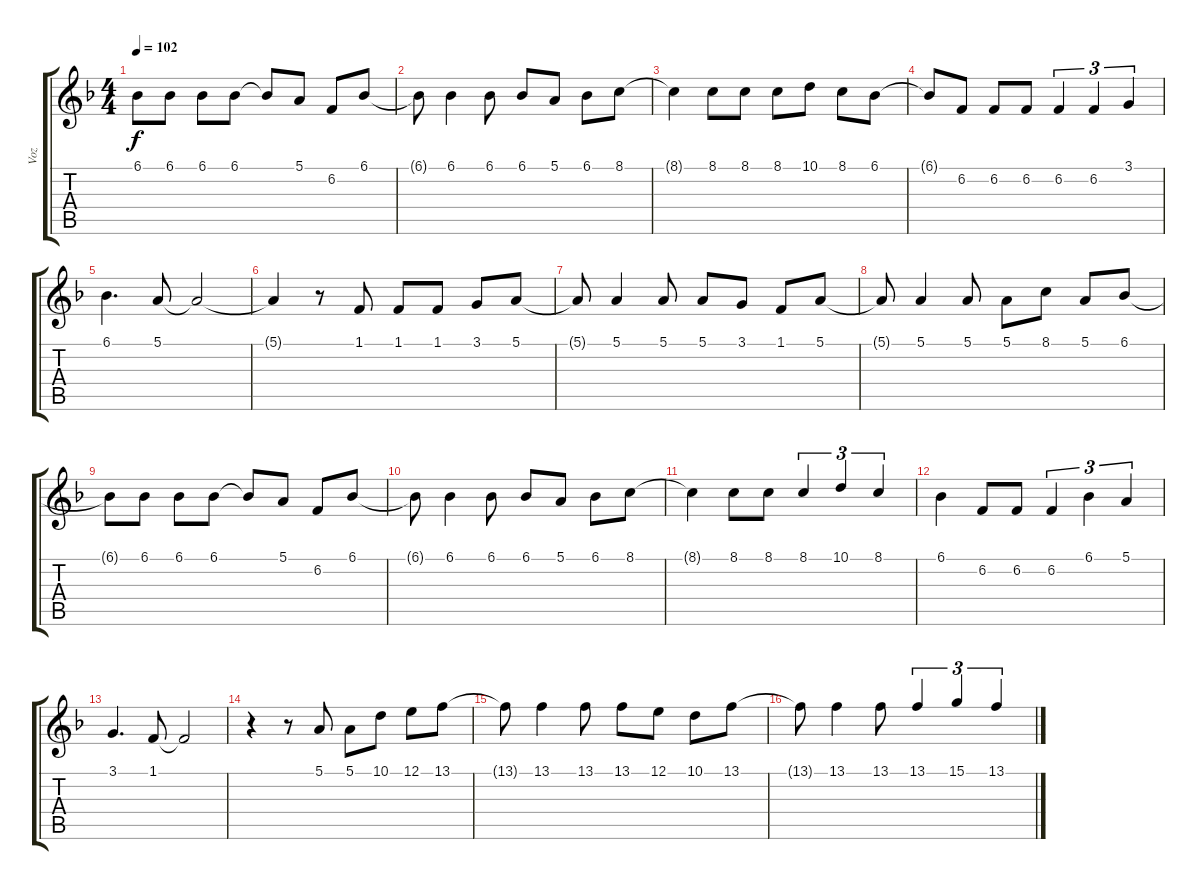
\track ("Voz" "Voz") {instrument lead8bassandlead}
\staff {score tabs}
\tuning (E4 B3 G3 D3 A2 E2) {hide}
\ts (4 4)
\tempo 102
\clef g2
\ks f
6.1{t}.8{dy f} 6.1.8 6.1.8 6.1.8 6.1{t}.8 5.1.8 6.2.8 6.1.8 |
6.1{t}.8 6.1.4 6.1.8 6.1.8 5.1.8 6.1.8 8.1.8 |
8.1{t}.4 8.1.8 8.1.8 8.1.8 10.1.8 8.1.8 6.1.8 |
6.1{t}.8 6.2.8 6.2.8 6.2.8 6.2.4{tu (3 2)} 6.2.4{tu (3 2)} 3.1.4{tu (3 2)} |
6.1.4{d} 5.1.8 5.1{t}.2 |
5.1{t}.4 r.8 1.1.8 1.1.8 1.1.8 3.1.8 5.1.8 |
5.1{t}.8 5.1.4 5.1.8 5.1.8 3.1.8 1.1.8 5.1.8 |
5.1{t}.8 5.1.4 5.1.8 5.1.8 8.1.8 5.1.8 6.1.8 |
6.1{t}.8 6.1.8 6.1.8 6.1.8 6.1{t}.8 5.1.8 6.2.8 6.1.8 |
6.1{t}.8 6.1.4 6.1.8 6.1.8 5.1.8 6.1.8 8.1.8 |
8.1{t}.4 8.1.8 8.1.8 8.1.4{tu (3 2) beam Up} 10.1.4{tu (3 2) beam Up} 8.1.4{tu (3 2) beam Up} |
6.1.4 6.2.8 6.2.8 6.2.4{tu (3 2)} 6.1.4{tu (3 2)} 5.1.4{tu (3 2)} |
3.1.4{d} 1.1.8 1.1{t}.2 |
r.4 r.8 5.1.8 5.1.8 10.1.8 12.1.8 13.1.8 |
13.1{t}.8 13.1.4 13.1.8 13.1.8 12.1.8 10.1.8 13.1.8 |
13.1{t}.8 13.1.4 13.1.8 13.1.4{tu (3 2) beam Up} 15.1.4{tu (3 2) beam Up} 13.1.4{tu (3 2) beam Up}
